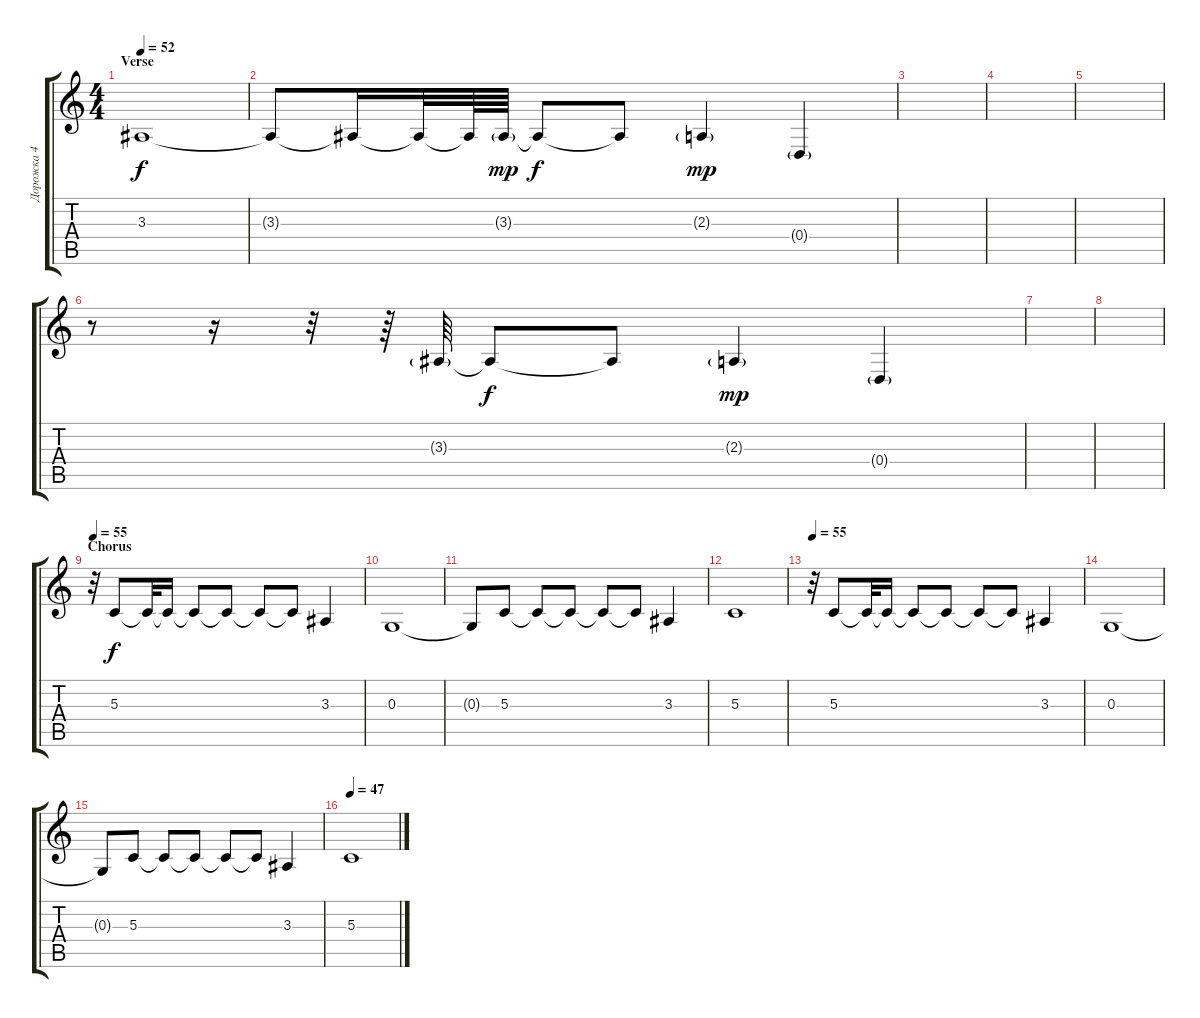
\track ("Дорожка 4" "Дорожка 4") {instrument brightacousticpiano}
\staff {score tabs}
\tuning (E4 B3 G3 D3 A2 E2) {hide}
\ts (4 4)
\section ("" "Verse")
\tempo 52
\clef g2
\ks c
3.3.1{dy f} |
3.3{t}.8 3.3{t}.16 3.3{t}.32 3.3{t}.64 3.3{g}.64{dy mp} 3.3{t}.8{dy f} 3.3{t}.8 2.3{g}.4{dy mp} 0.4{g}.4 |
|
|
|
r.8 r.16 r.32 r.64 3.3{g}.64 3.3{t}.8{dy f} 3.3{t}.8 2.3{g}.4{dy mp} 0.4{g}.4 |
|
|
\section ("" "Chorus")
\tempo 55
r.32 5.3.8{dy f} 5.3{t}.32 5.3{t}.16 5.3{t}.8 5.3{t}.8 5.3{t}.8 5.3{t}.8 3.3.4 |
0.3.1 |
0.3{t}.8 5.3.8 5.3{t}.8 5.3{t}.8 5.3{t}.8 5.3{t}.8 3.3.4 |
5.3.1 |
\tempo 55
r.32 5.3.8 5.3{t}.32 5.3{t}.16 5.3{t}.8 5.3{t}.8 5.3{t}.8 5.3{t}.8 3.3.4 |
0.3.1 |
0.3{t}.8 5.3.8 5.3{t}.8 5.3{t}.8 5.3{t}.8 5.3{t}.8 3.3.4 |
\tempo 47
5.3.1
